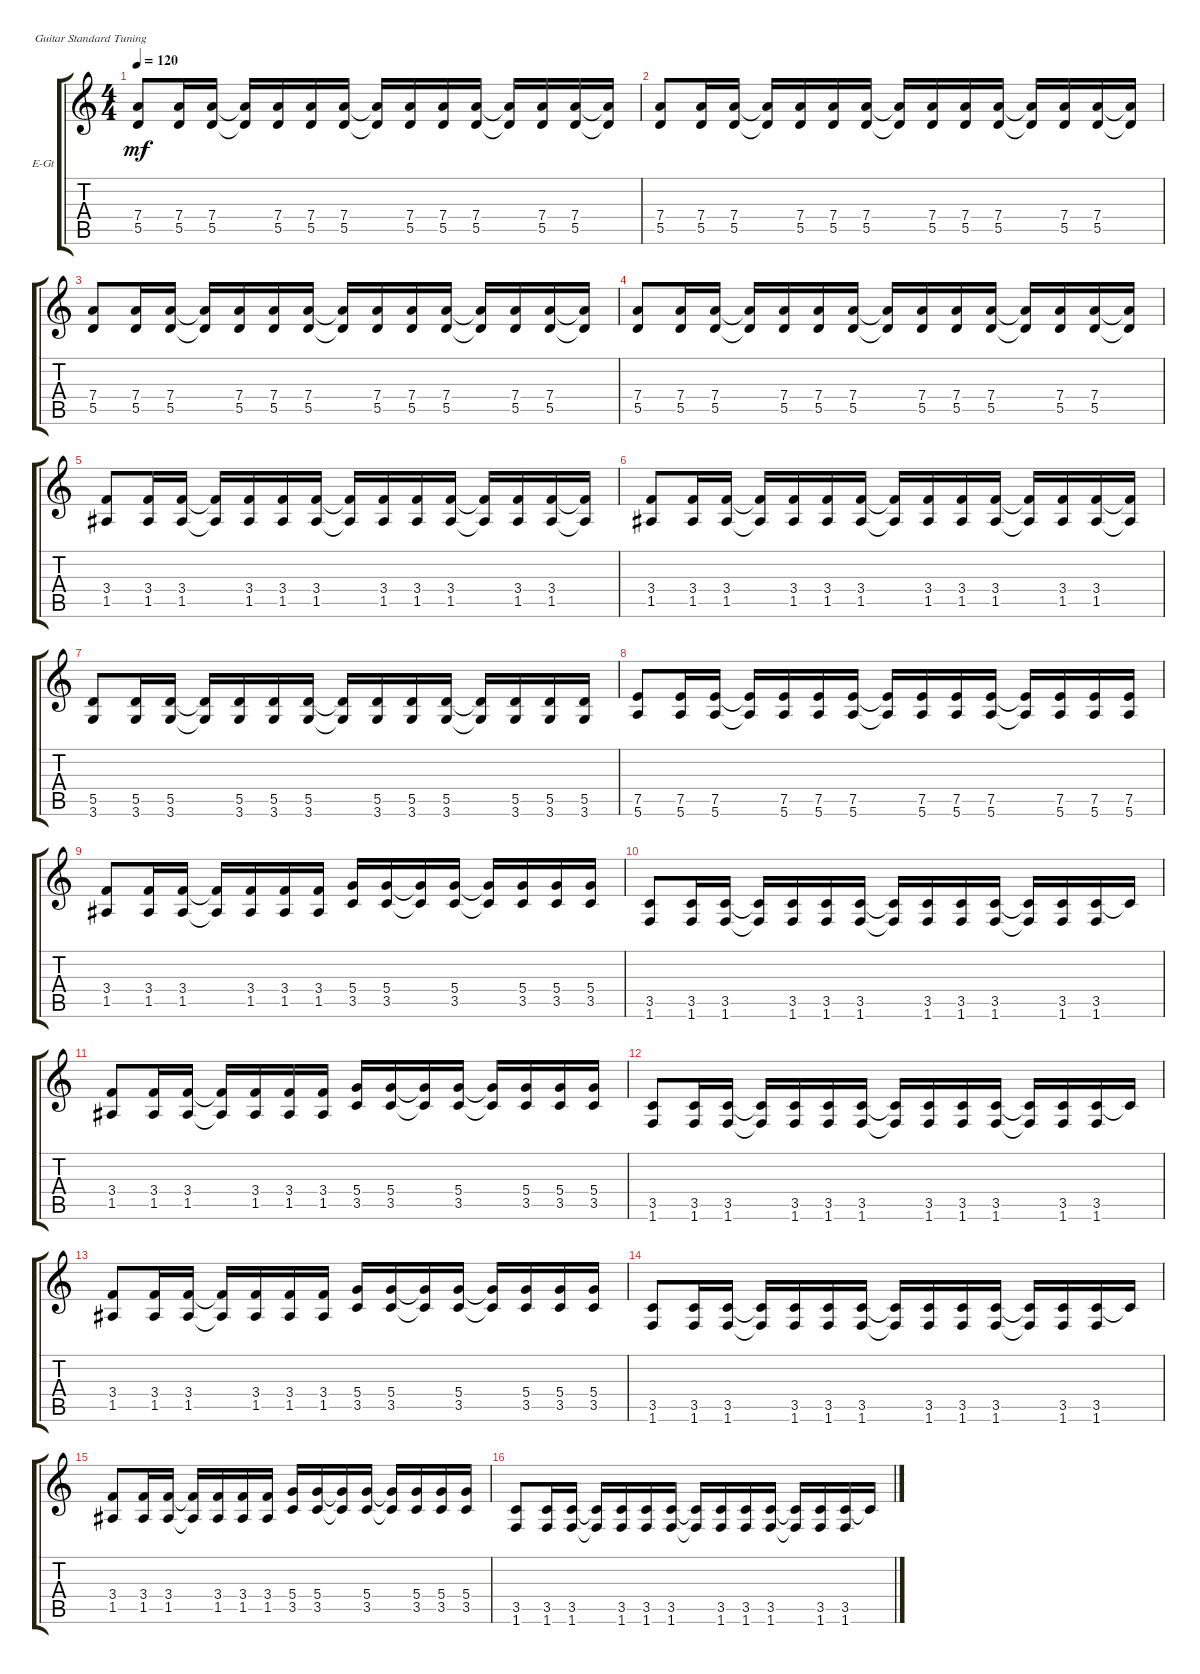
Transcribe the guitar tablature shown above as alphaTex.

\bracketExtendMode groupsimilarinstruments
\firstSystemTrackNameOrientation horizontal
\otherSystemsTrackNameOrientation horizontal
\track ("Electric Guitar 1" "E-Gt") {solo instrument distortionguitar}
\staff {score tabs}
\tuning (E4 B3 G3 D3 A2 E2)
\ts (4 4)
\tempo 120
\clef g2
\ks c
(5.5 7.4).8{dy mf} (5.5 7.4).16 (5.5 7.4).16 (7.4{t} 5.5{t}).16 (5.5 7.4).16 (5.5 7.4).16 (5.5 7.4).16 (5.5{t} 7.4{t}).16 (5.5 7.4).16 (5.5 7.4).16 (5.5 7.4).16 (7.4{t} 5.5{t}).16 (5.5 7.4).16 (5.5 7.4).16 (5.5{t} 7.4{t}).16 |
(5.5 7.4).8 (5.5 7.4).16 (5.5 7.4).16 (7.4{t} 5.5{t}).16 (5.5 7.4).16 (5.5 7.4).16 (5.5 7.4).16 (5.5{t} 7.4{t}).16 (5.5 7.4).16 (5.5 7.4).16 (5.5 7.4).16 (7.4{t} 5.5{t}).16 (5.5 7.4).16 (5.5 7.4).16 (5.5{t} 7.4{t}).16 |
(5.5 7.4).8 (5.5 7.4).16 (5.5 7.4).16 (7.4{t} 5.5{t}).16 (5.5 7.4).16 (5.5 7.4).16 (5.5 7.4).16 (5.5{t} 7.4{t}).16 (5.5 7.4).16 (5.5 7.4).16 (5.5 7.4).16 (7.4{t} 5.5{t}).16 (5.5 7.4).16 (5.5 7.4).16 (5.5{t} 7.4{t}).16 |
(5.5 7.4).8 (5.5 7.4).16 (5.5 7.4).16 (7.4{t} 5.5{t}).16 (5.5 7.4).16 (5.5 7.4).16 (5.5 7.4).16 (5.5{t} 7.4{t}).16 (5.5 7.4).16 (5.5 7.4).16 (5.5 7.4).16 (7.4{t} 5.5{t}).16 (5.5 7.4).16 (5.5 7.4).16 (5.5{t} 7.4{t}).16 |
(1.5 3.4).8 (1.5 3.4).16 (1.5 3.4).16 (3.4{t} 1.5{t}).16 (1.5 3.4).16 (1.5 3.4).16 (1.5 3.4).16 (1.5{t} 3.4{t}).16 (1.5 3.4).16 (1.5 3.4).16 (1.5 3.4).16 (3.4{t} 1.5{t}).16 (1.5 3.4).16 (1.5 3.4).16 (1.5{t} 3.4{t}).16 |
(1.5 3.4).8 (1.5 3.4).16 (1.5 3.4).16 (3.4{t} 1.5{t}).16 (1.5 3.4).16 (1.5 3.4).16 (1.5 3.4).16 (1.5{t} 3.4{t}).16 (1.5 3.4).16 (1.5 3.4).16 (1.5 3.4).16 (3.4{t} 1.5{t}).16 (1.5 3.4).16 (1.5 3.4).16 (1.5{t} 3.4{t}).16 |
(5.5 3.6).8 (5.5 3.6).16 (5.5 3.6).16 (5.5{t} 3.6{t}).16 (5.5 3.6).16 (5.5 3.6).16 (5.5 3.6).16 (5.5{t} 3.6{t}).16 (5.5 3.6).16 (5.5 3.6).16 (5.5 3.6).16 (5.5{t} 3.6{t}).16 (5.5 3.6).16 (5.5 3.6).16 (5.5 3.6).16 |
(7.5 5.6).8 (7.5 5.6).16 (7.5 5.6).16 (7.5{t} 5.6{t}).16 (7.5 5.6).16 (7.5 5.6).16 (7.5 5.6).16 (7.5{t} 5.6{t}).16 (7.5 5.6).16 (7.5 5.6).16 (7.5 5.6).16 (7.5{t} 5.6{t}).16 (7.5 5.6).16 (7.5 5.6).16 (7.5 5.6).16 |
(1.5 3.4).8 (1.5 3.4).16 (1.5 3.4).16 (3.4{t} 1.5{t}).16 (1.5 3.4).16 (1.5 3.4).16 (1.5 3.4).16 (3.5 5.4).16 (3.5 5.4).16 (3.5{t} 5.4{t}).16 (3.5 5.4).16 (5.4{t} 3.5{t}).16 (3.5 5.4).16 (3.5 5.4).16 (5.4 3.5).16 |
(3.5 1.6).8 (3.5 1.6).16 (3.5 1.6).16 (3.5{t} 1.6{t}).16 (3.5 1.6).16 (3.5 1.6).16 (3.5 1.6).16 (3.5{t} 1.6{t}).16 (3.5 1.6).16 (3.5 1.6).16 (3.5 1.6).16 (3.5{t} 1.6{t}).16 (3.5 1.6).16 (3.5 1.6).16 3.5{t}.16 |
(1.5 3.4).8 (1.5 3.4).16 (1.5 3.4).16 (3.4{t} 1.5{t}).16 (1.5 3.4).16 (1.5 3.4).16 (1.5 3.4).16 (3.5 5.4).16 (3.5 5.4).16 (3.5{t} 5.4{t}).16 (3.5 5.4).16 (5.4{t} 3.5{t}).16 (3.5 5.4).16 (3.5 5.4).16 (5.4 3.5).16 |
(3.5 1.6).8 (3.5 1.6).16 (3.5 1.6).16 (3.5{t} 1.6{t}).16 (3.5 1.6).16 (3.5 1.6).16 (3.5 1.6).16 (3.5{t} 1.6{t}).16 (3.5 1.6).16 (3.5 1.6).16 (3.5 1.6).16 (3.5{t} 1.6{t}).16 (3.5 1.6).16 (3.5 1.6).16 3.5{t}.16 |
(1.5 3.4).8 (1.5 3.4).16 (1.5 3.4).16 (3.4{t} 1.5{t}).16 (1.5 3.4).16 (1.5 3.4).16 (1.5 3.4).16 (3.5 5.4).16 (3.5 5.4).16 (3.5{t} 5.4{t}).16 (3.5 5.4).16 (5.4{t} 3.5{t}).16 (3.5 5.4).16 (3.5 5.4).16 (5.4 3.5).16 |
(3.5 1.6).8 (3.5 1.6).16 (3.5 1.6).16 (3.5{t} 1.6{t}).16 (3.5 1.6).16 (3.5 1.6).16 (3.5 1.6).16 (3.5{t} 1.6{t}).16 (3.5 1.6).16 (3.5 1.6).16 (3.5 1.6).16 (3.5{t} 1.6{t}).16 (3.5 1.6).16 (3.5 1.6).16 3.5{t}.16 |
(1.5 3.4).8 (1.5 3.4).16 (1.5 3.4).16 (3.4{t} 1.5{t}).16 (1.5 3.4).16 (1.5 3.4).16 (1.5 3.4).16 (3.5 5.4).16 (3.5 5.4).16 (3.5{t} 5.4{t}).16 (3.5 5.4).16 (5.4{t} 3.5{t}).16 (3.5 5.4).16 (3.5 5.4).16 (5.4 3.5).16 |
(3.5 1.6).8 (3.5 1.6).16 (3.5 1.6).16 (3.5{t} 1.6{t}).16 (3.5 1.6).16 (3.5 1.6).16 (3.5 1.6).16 (3.5{t} 1.6{t}).16 (3.5 1.6).16 (3.5 1.6).16 (3.5 1.6).16 (3.5{t} 1.6{t}).16 (3.5 1.6).16 (3.5 1.6).16 3.5{t}.16
